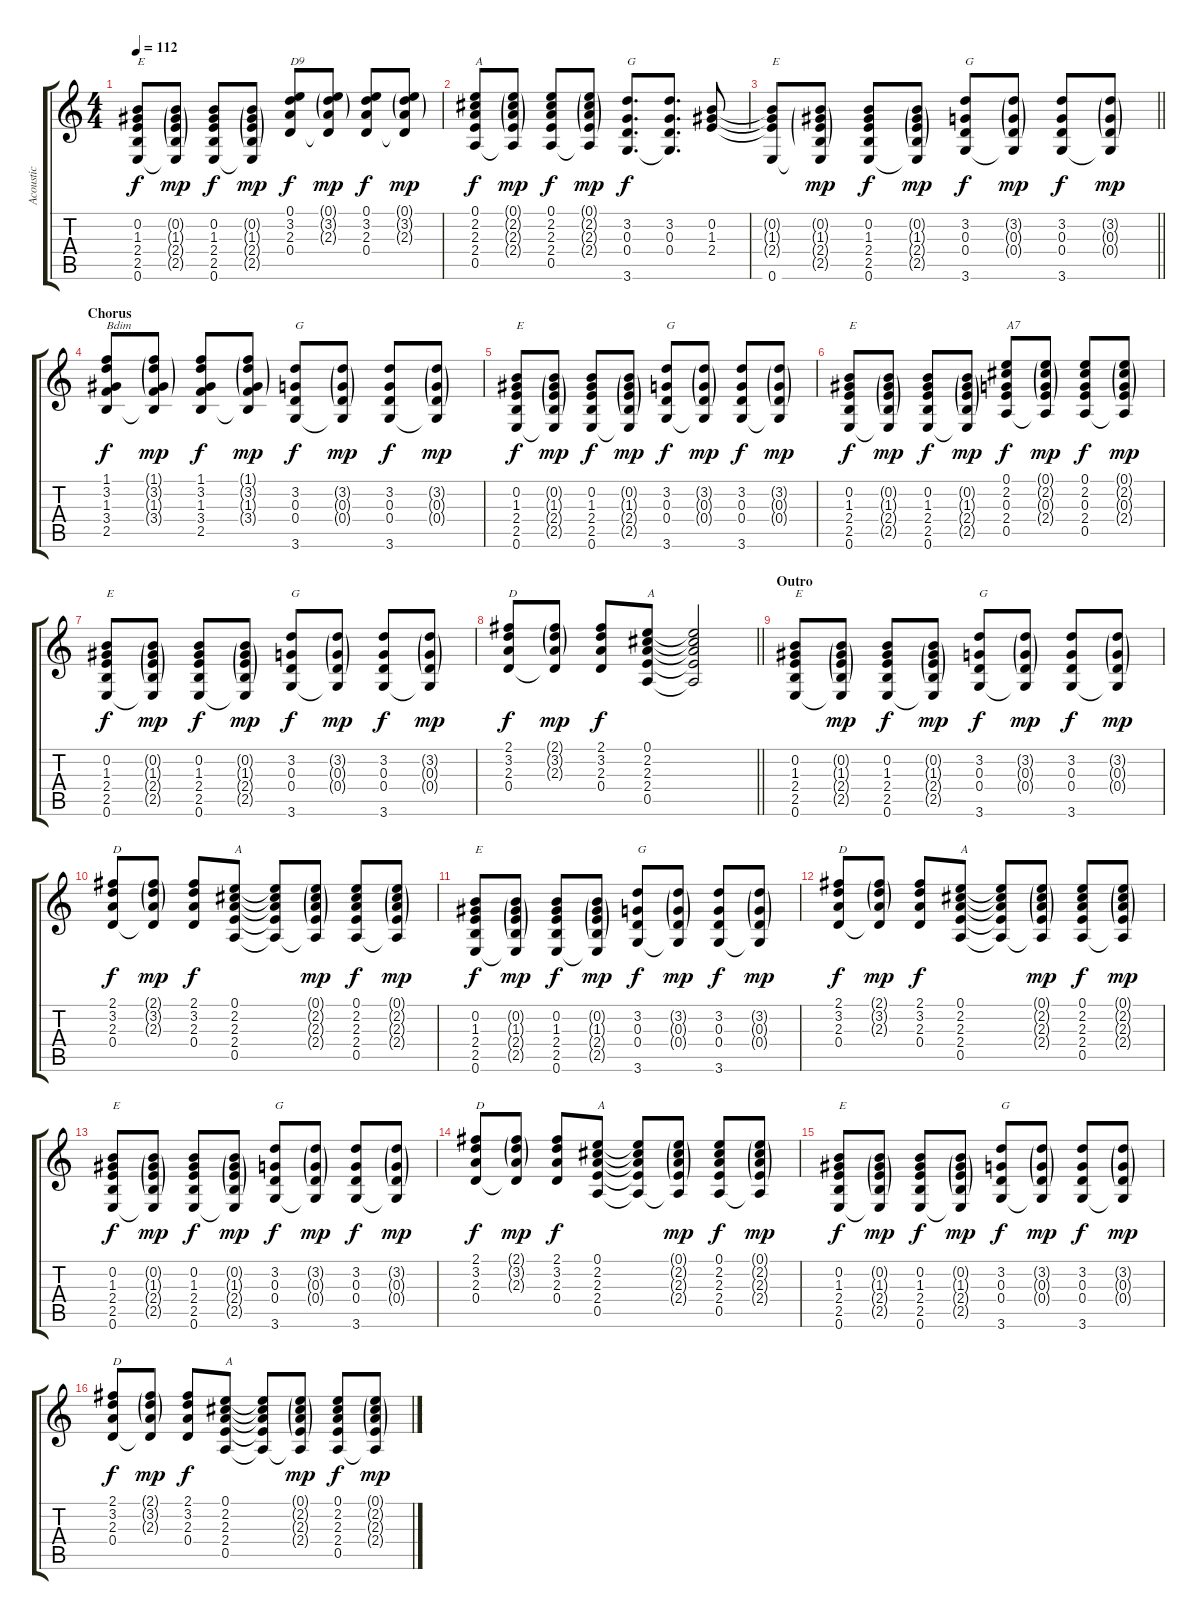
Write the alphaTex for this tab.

\track ("Acoustic" "Acoustic") {instrument acousticguitarsteel}
\staff {score tabs}
\tuning (E4 B3 G3 D3 A2 E2) {hide}
\ts (4 4)
\tempo 112
\clef g2
\ks c
(0.2 1.3 2.4 2.5 0.6).8{txt "E" dy f} (0.2{g} 1.3{g} 2.4{g} 2.5{g} 0.6{t}).8{dy mp} (0.2 1.3 2.4 2.5 0.6).8{dy f} (0.2{g} 1.3{g} 2.4{g} 2.5{g} 0.6{t}).8{dy mp} (0.1 3.2 2.3 0.4).8{txt "D9" dy f} (0.1{g} 3.2{g} 2.3{g} 0.4{t}).8{dy mp} (0.1 3.2 2.3 0.4).8{dy f} (0.1{g} 3.2{g} 2.3{g} 0.4{t}).8{dy mp} |
(0.1 2.2 2.3 2.4 0.5).8{txt "A" dy f} (0.1{g} 2.2{g} 2.3{g} 2.4{g} 0.5{t}).8{dy mp} (0.1 2.2 2.3 2.4 0.5).8{dy f} (0.1{g} 2.2{g} 2.3{g} 2.4{g} 0.5{t}).8{dy mp} (3.2 0.3 0.4 3.6).8{d txt "G" dy f} (3.2 0.3 0.4 3.6{t}).8{d} (0.2 1.3 2.4).8 |
\barLineRight lightlight
(0.2{t} 1.3{t} 2.4{t} 0.6).8{txt "E"} (0.2{g} 1.3{g} 2.4{g} 2.5{g} 0.6{t}).8{dy mp} (0.2 1.3 2.4 2.5 0.6).8{dy f} (0.2{g} 1.3{g} 2.4{g} 2.5{g} 0.6{t}).8{dy mp} (3.2 0.3 0.4 3.6).8{txt "G" dy f} (3.2{g} 0.3{g} 0.4{g} 3.6{t}).8{dy mp} (3.2 0.3 0.4 3.6).8{dy f} (3.2{g} 0.3{g} 0.4{g} 3.6{t}).8{dy mp} |
\section ("" "Chorus")
(1.1 3.2 1.3 3.4 2.5).8{txt "Bdim" dy f} (1.1{g} 3.2{g} 1.3{g} 3.4{g} 2.5{t}).8{dy mp} (1.1 3.2 1.3 3.4 2.5).8{dy f} (1.1{g} 3.2{g} 1.3{g} 3.4{g} 2.5{t}).8{dy mp} (3.2 0.3 0.4 3.6).8{txt "G" dy f} (3.2{g} 0.3{g} 0.4{g} 3.6{t}).8{dy mp} (3.2 0.3 0.4 3.6).8{dy f} (3.2{g} 0.3{g} 0.4{g} 3.6{t}).8{dy mp} |
(0.2 1.3 2.4 2.5 0.6).8{txt "E" dy f} (0.2{g} 1.3{g} 2.4{g} 2.5{g} 0.6{t}).8{dy mp} (0.2 1.3 2.4 2.5 0.6).8{dy f} (0.2{g} 1.3{g} 2.4{g} 2.5{g} 0.6{t}).8{dy mp} (3.2 0.3 0.4 3.6).8{txt "G" dy f} (3.2{g} 0.3{g} 0.4{g} 3.6{t}).8{dy mp} (3.2 0.3 0.4 3.6).8{dy f} (3.2{g} 0.3{g} 0.4{g} 3.6{t}).8{dy mp} |
(0.2 1.3 2.4 2.5 0.6).8{txt "E" dy f} (0.2{g} 1.3{g} 2.4{g} 2.5{g} 0.6{t}).8{dy mp} (0.2 1.3 2.4 2.5 0.6).8{dy f} (0.2{g} 1.3{g} 2.4{g} 2.5{g} 0.6{t}).8{dy mp} (0.1 2.2 0.3 2.4 0.5).8{txt "A7" dy f} (0.1{g} 2.2{g} 0.3{g} 2.4{g} 0.5{t}).8{dy mp} (0.1 2.2 0.3 2.4 0.5).8{dy f} (0.1{g} 2.2{g} 0.3{g} 2.4{g} 0.5{t}).8{dy mp} |
(0.2 1.3 2.4 2.5 0.6).8{txt "E" dy f} (0.2{g} 1.3{g} 2.4{g} 2.5{g} 0.6{t}).8{dy mp} (0.2 1.3 2.4 2.5 0.6).8{dy f} (0.2{g} 1.3{g} 2.4{g} 2.5{g} 0.6{t}).8{dy mp} (3.2 0.3 0.4 3.6).8{txt "G" dy f} (3.2{g} 0.3{g} 0.4{g} 3.6{t}).8{dy mp} (3.2 0.3 0.4 3.6).8{dy f} (3.2{g} 0.3{g} 0.4{g} 3.6{t}).8{dy mp} |
\barLineRight lightlight
(2.1 3.2 2.3 0.4).8{txt "D" dy f} (2.1{g} 3.2{g} 2.3{g} 0.4{t}).8{dy mp} (2.1 3.2 2.3 0.4).8{dy f} (0.1 2.2 2.3 2.4 0.5).8{txt "A"} (0.1{t} 2.2{t} 2.3{t} 2.4{t} 0.5{t}).2 |
\section ("" "Outro")
(0.2 1.3 2.4 2.5 0.6).8{txt "E"} (0.2{g} 1.3{g} 2.4{g} 2.5{g} 0.6{t}).8{dy mp} (0.2 1.3 2.4 2.5 0.6).8{dy f} (0.2{g} 1.3{g} 2.4{g} 2.5{g} 0.6{t}).8{dy mp} (3.2 0.3 0.4 3.6).8{txt "G" dy f} (3.2{g} 0.3{g} 0.4{g} 3.6{t}).8{dy mp} (3.2 0.3 0.4 3.6).8{dy f} (3.2{g} 0.3{g} 0.4{g} 3.6{t}).8{dy mp} |
(2.1 3.2 2.3 0.4).8{txt "D" dy f} (2.1{g} 3.2{g} 2.3{g} 0.4{t}).8{dy mp} (2.1 3.2 2.3 0.4).8{dy f} (0.1 2.2 2.3 2.4 0.5).8{txt "A"} (0.1{t} 2.2{t} 2.3{t} 2.4{t} 0.5{t}).8 (0.1{g} 2.2{g} 2.3{g} 2.4{g} 0.5{t}).8{dy mp} (0.1 2.2 2.3 2.4 0.5).8{dy f} (0.1{g} 2.2{g} 2.3{g} 2.4{g} 0.5{t}).8{dy mp} |
(0.2 1.3 2.4 2.5 0.6).8{txt "E" dy f} (0.2{g} 1.3{g} 2.4{g} 2.5{g} 0.6{t}).8{dy mp} (0.2 1.3 2.4 2.5 0.6).8{dy f} (0.2{g} 1.3{g} 2.4{g} 2.5{g} 0.6{t}).8{dy mp} (3.2 0.3 0.4 3.6).8{txt "G" dy f} (3.2{g} 0.3{g} 0.4{g} 3.6{t}).8{dy mp} (3.2 0.3 0.4 3.6).8{dy f} (3.2{g} 0.3{g} 0.4{g} 3.6{t}).8{dy mp} |
(2.1 3.2 2.3 0.4).8{txt "D" dy f} (2.1{g} 3.2{g} 2.3{g} 0.4{t}).8{dy mp} (2.1 3.2 2.3 0.4).8{dy f} (0.1 2.2 2.3 2.4 0.5).8{txt "A"} (0.1{t} 2.2{t} 2.3{t} 2.4{t} 0.5{t}).8 (0.1{g} 2.2{g} 2.3{g} 2.4{g} 0.5{t}).8{dy mp} (0.1 2.2 2.3 2.4 0.5).8{dy f} (0.1{g} 2.2{g} 2.3{g} 2.4{g} 0.5{t}).8{dy mp} |
(0.2 1.3 2.4 2.5 0.6).8{txt "E" dy f} (0.2{g} 1.3{g} 2.4{g} 2.5{g} 0.6{t}).8{dy mp} (0.2 1.3 2.4 2.5 0.6).8{dy f} (0.2{g} 1.3{g} 2.4{g} 2.5{g} 0.6{t}).8{dy mp} (3.2 0.3 0.4 3.6).8{txt "G" dy f} (3.2{g} 0.3{g} 0.4{g} 3.6{t}).8{dy mp} (3.2 0.3 0.4 3.6).8{dy f} (3.2{g} 0.3{g} 0.4{g} 3.6{t}).8{dy mp} |
(2.1 3.2 2.3 0.4).8{txt "D" dy f} (2.1{g} 3.2{g} 2.3{g} 0.4{t}).8{dy mp} (2.1 3.2 2.3 0.4).8{dy f} (0.1 2.2 2.3 2.4 0.5).8{txt "A"} (0.1{t} 2.2{t} 2.3{t} 2.4{t} 0.5{t}).8 (0.1{g} 2.2{g} 2.3{g} 2.4{g} 0.5{t}).8{dy mp} (0.1 2.2 2.3 2.4 0.5).8{dy f} (0.1{g} 2.2{g} 2.3{g} 2.4{g} 0.5{t}).8{dy mp} |
(0.2 1.3 2.4 2.5 0.6).8{txt "E" dy f} (0.2{g} 1.3{g} 2.4{g} 2.5{g} 0.6{t}).8{dy mp} (0.2 1.3 2.4 2.5 0.6).8{dy f} (0.2{g} 1.3{g} 2.4{g} 2.5{g} 0.6{t}).8{dy mp} (3.2 0.3 0.4 3.6).8{txt "G" dy f} (3.2{g} 0.3{g} 0.4{g} 3.6{t}).8{dy mp} (3.2 0.3 0.4 3.6).8{dy f} (3.2{g} 0.3{g} 0.4{g} 3.6{t}).8{dy mp} |
(2.1 3.2 2.3 0.4).8{txt "D" dy f} (2.1{g} 3.2{g} 2.3{g} 0.4{t}).8{dy mp} (2.1 3.2 2.3 0.4).8{dy f} (0.1 2.2 2.3 2.4 0.5).8{txt "A"} (0.1{t} 2.2{t} 2.3{t} 2.4{t} 0.5{t}).8 (0.1{g} 2.2{g} 2.3{g} 2.4{g} 0.5{t}).8{dy mp} (0.1 2.2 2.3 2.4 0.5).8{dy f} (0.1{g} 2.2{g} 2.3{g} 2.4{g} 0.5{t}).8{dy mp}
